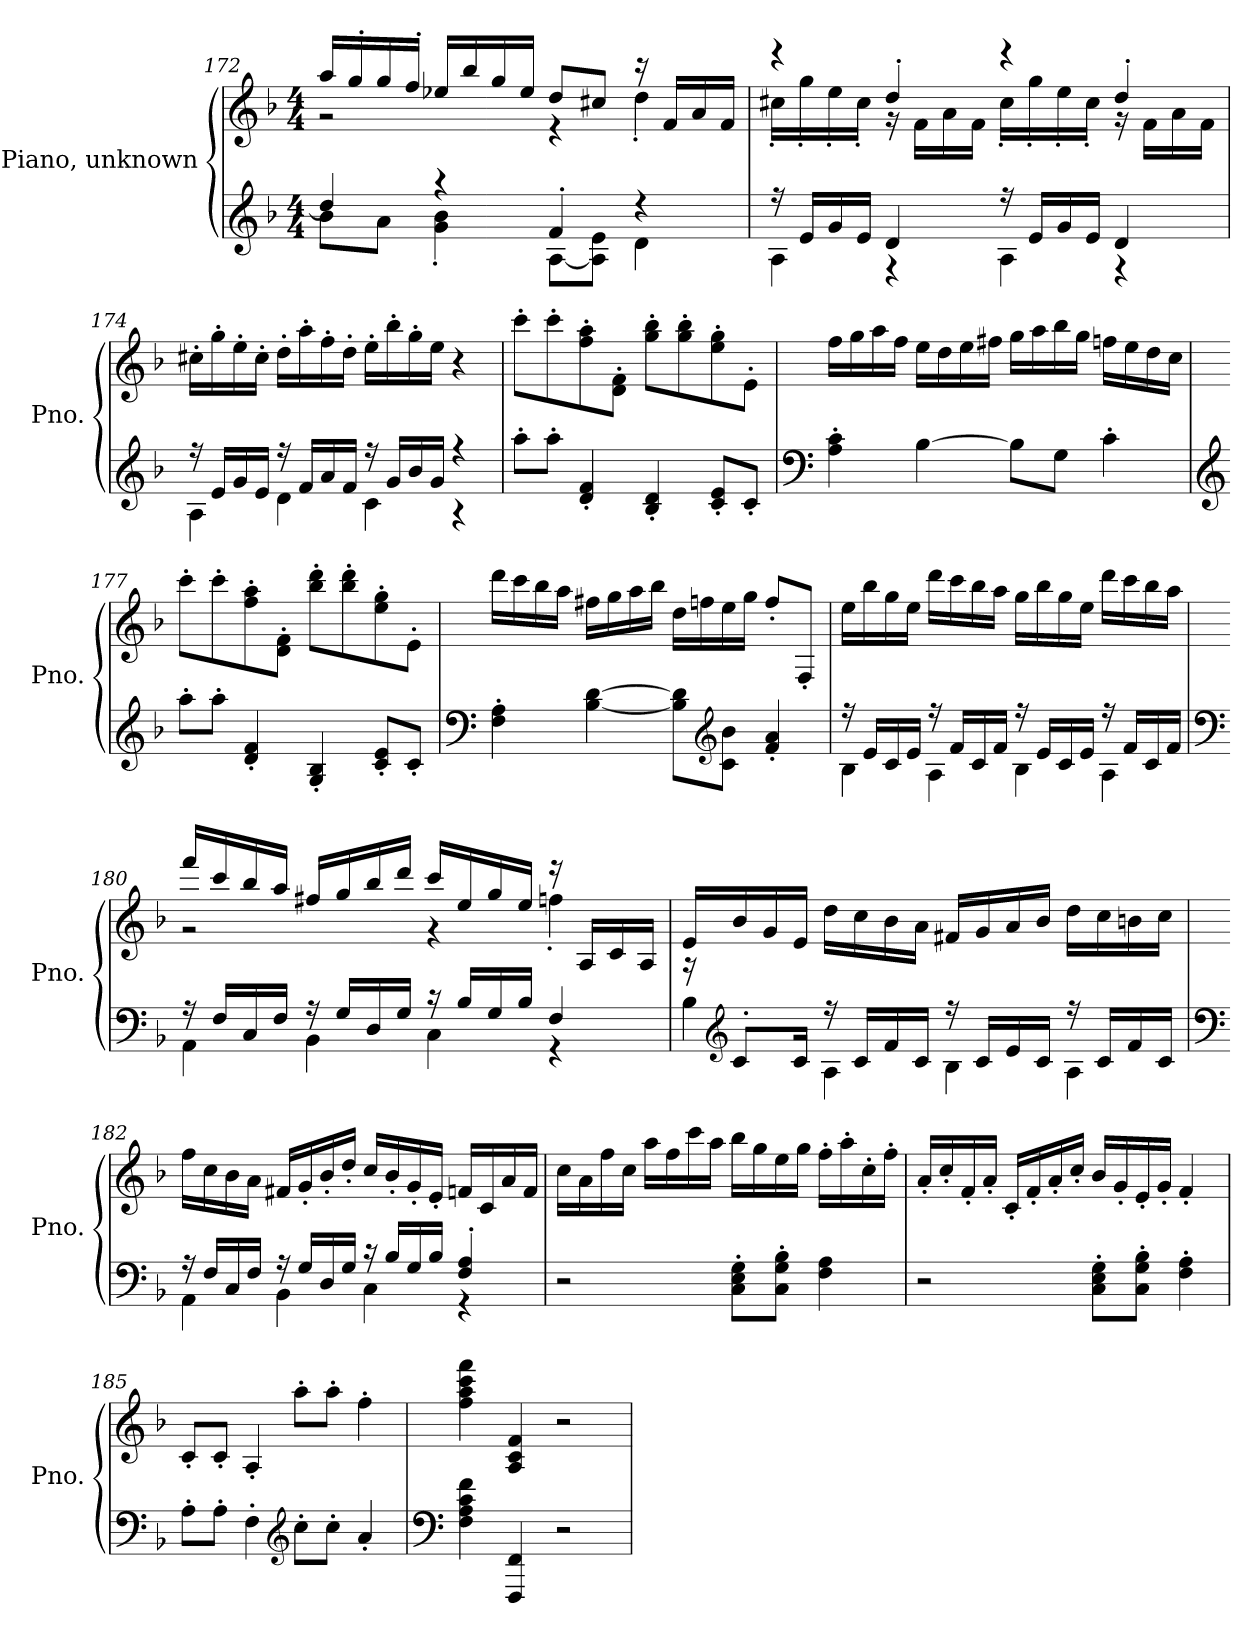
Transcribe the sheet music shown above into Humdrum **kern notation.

**kern	**kern
*part1	*part1
*staff2	*staff1
*I"Piano, unknown	*
*I'Pno.	*
*clefG2	*clefG2
*k[b-]	*k[b-]
*M4/4	*M4/4
=172	=172
*^	*^
4dd/]	8b-\L	16aa/LL	2r
.	.	16gg'/	.
.	8a\J	16gg/	.
.	.	16ff'/JJ	.
4r	4g\' 4b-\'	16ee-X/LL	.
.	.	16bb-/	.
.	.	16gg/	.
.	.	16ee-/JJ	.
4f'/	[8A\L	8dd/L	4r
.	8A\] 8e\J	8cc#X/J	.
4r	4d\	16r	4dd'\
.	.	16f/LL	.
.	.	16a/	.
.	.	16f/JJ	.
!!LO:LB:g=z	!!
=173	=173	=173	=173
16r	4A\	4r	16cc#X'\LL
16e/LL	.	.	16gg'\
16g/	.	.	16ee'\
16e/JJ	.	.	16cc#'\JJ
4d/	4r	4dd'/	16r
.	.	.	16f\LL
.	.	.	16a\
.	.	.	16f\JJ
16r	4A\	4r	16cc#'\LL
16e/LL	.	.	16gg'\
16g/	.	.	16ee'\
16e/JJ	.	.	16cc#'\JJ
4d/	4r	4dd'/	16r
.	.	.	16f\LL
.	.	.	16a\
.	.	.	16f\JJ
*	*	*v	*v
=174	=174	=174
16r	4A\	16cc#X'\LL
16e/LL	.	16gg'\
16g/	.	16ee'\
16e/JJ	.	16cc#'\JJ
16r	4d\	16dd'\LL
16f/LL	.	16aa'\
16a/	.	16ff'\
16f/JJ	.	16dd'\JJ
16r	4c\	16ee'\LL
16g/LL	.	16bb-'\
16b-/	.	16gg'\
16g/JJ	.	16ee\JJ
4r	4r	4r
*v	*v	*
=175	=175
8aa'\L	8ccc'\L
8aa'\J	8ccc'\
4d/' 4f/'	8ff\' 8aa\'
.	8d\' 8f\'J
4B-/' 4d/'	8gg\' 8bb-\'L
.	8gg\' 8bb-\'
8c/' 8e/'L	8ee\' 8gg\'
8c'/J	8e'\J
!!LO:PB:g=z
=176	=176
*clefF4	*
4A\' 4c\'	16ff\LL
.	16gg\
.	16aa\
.	16ff\JJ
[4B-\	16ee\LL
.	16dd\
.	16ee\
.	16ff#X\JJ
8B-\L]	16gg\LL
.	16aa\
8G\J	16bb-\
.	16gg\JJ
4c'\	16ffn\LL
.	16ee\
.	16dd\
.	16cc\JJ
=177	=177
*clefG2	*
8aa'\L	8ccc'\L
8aa'\J	8ccc'\
4d/' 4f/'	8ff\' 8aa\'
.	8d\' 8f\'J
4G/' 4B-/'	8bb-\' 8ddd\'L
.	8bb-\' 8ddd\'
8c/' 8e/'L	8ee\' 8gg\'
8c'/J	8e'\J
!!LO:LB:g=z
=178	=178
*clefF4	*
4F\' 4A\'	16ddd\LL
.	16ccc\
.	16bb-\
.	16aa\JJ
[4B-\ [4d\	16ff#X\LL
.	16gg\
.	16aa\
.	16bb-\JJ
8B-\] 8d\]L	16dd\LL
.	16ffn\
*clefG2	*
8c\ 8b-\J	16ee\
.	16gg\JJ
4f/' 4a/'	8ff'/L
.	8F'/J
=179	=179
*^	*
16r	4B-\	16ee\LL
16e/LL	.	16bb-\
16c/	.	16gg\
16e/JJ	.	16ee\JJ
16r	4A\	16ddd\LL
16f/LL	.	16ccc\
16c/	.	16bb-\
16f/JJ	.	16aa\JJ
16r	4B-\	16gg\LL
16e/LL	.	16bb-\
16c/	.	16gg\
16e/JJ	.	16ee\JJ
16r	4A\	16ddd\LL
16f/LL	.	16ccc\
16c/	.	16bb-\
16f/JJ	.	16aa\JJ
!!LO:LB:g=z
=180	=180	=180
*clefF4	*	*
*	*	*^
16r	4AA\	16fff/LL	2r
16F/LL	.	16ccc/	.
16C/	.	16bb-/	.
16F/JJ	.	16aa/JJ	.
16r	4BB-\	16ff#X/LL	.
16G/LL	.	16gg/	.
16D/	.	16bb-/	.
16G/JJ	.	16ddd/JJ	.
16r	4C\	16ccc/LL	4r
16B-/LL	.	16ee/	.
16G/	.	16gg/	.
16B-/JJ	.	16ee/JJ	.
4F/	4r	16r	4ffn'\
.	.	16A/LL	.
.	.	16c/	.
.	.	16A/JJ	.
*	*	*v	*v
=181	=181	=181
16r	4B-\	16e/LL
*clefG2	*	*
8c'/L	.	16b-/
.	.	16g/
16c/Jk	.	16e/JJ
16r	4A\	16dd\LL
16c/LL	.	16cc\
16f/	.	16b-\
16c/JJ	.	16a\JJ
16r	4B-\	16f#X/LL
16c/LL	.	16g/
16e/	.	16a/
16c/JJ	.	16b-/JJ
16r	4A\	16dd\LL
16c/LL	.	16cc\
16f/	.	16bn\
16c/JJ	.	16cc\JJ
!!LO:LB:g=z
=182	=182	=182
*clefF4	*	*
16r	4AA\	16ff\LL
16F/LL	.	16cc\
16C/	.	16b-\
16F/JJ	.	16a\JJ
16r	4BB-\	16f#X/LL
16G/LL	.	16g'/
16D/	.	16b-'/
16G/JJ	.	16dd'/JJ
16r	4C\	16cc/LL
16B-/LL	.	16b-'/
16G/	.	16g'/
16B-/JJ	.	16e'/JJ
4F/' 4A/'	4r	16fn/LL
.	.	16c/
.	.	16a/
.	.	16f/JJ
*v	*v	*
=183	=183
2r	16cc\LL
.	16a\
.	16ff\
.	16cc\JJ
.	16aa\LL
.	16ff\
.	16ccc\
.	16aa\JJ
8C\' 8E\' 8G\'L	16bb-\LL
.	16gg\
8C\' 8G\' 8B-\'J	16ee\
.	16gg\JJ
4F\ 4A\	16ff'\LL
.	16aa'\
.	16cc'\
.	16ff'\JJ
!!LO:LB:g=z
=184	=184
2r	16a'/LL
.	16cc'/
.	16f'/
.	16a'/JJ
.	16c'/LL
.	16f'/
.	16a'/
.	16cc'/JJ
8C\' 8E\' 8G\'L	16b-/LL
.	16g'/
8C\' 8G\' 8B-\'J	16e'/
.	16g'/JJ
4F\' 4A\'	4f'/
=185	=185
8A'\L	8c'/L
8A'\J	8c'/J
4F'\	4A'/
*clefG2	*
8cc'\L	8aa'\L
8cc'\J	8aa'\J
4a'/	4ff'\
=186	=186
*clefF4	*
4F\ 4A\ 4c\ 4f\	4ff\ 4aa\ 4ccc\ 4fff\
4FFF/ 4FF/	4A/ 4c/ 4f/
2r	2r
=	=
*-	*-
